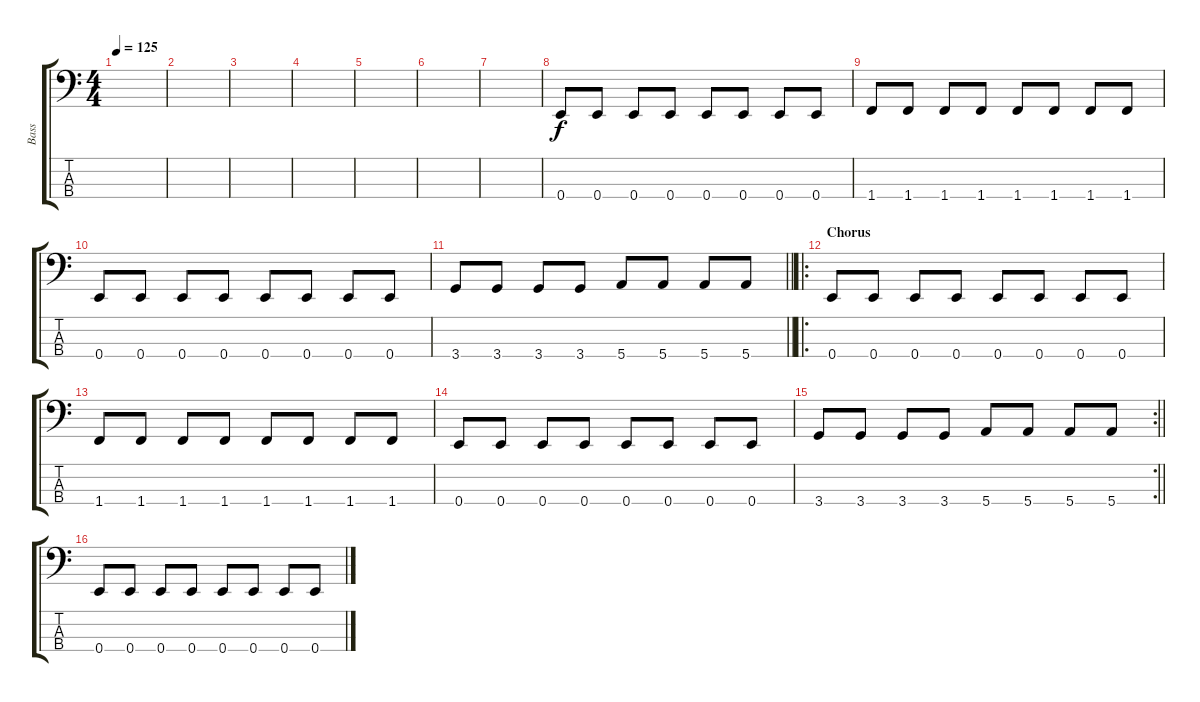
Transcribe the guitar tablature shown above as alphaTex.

\track ("Bass" "Bass") {instrument electricbasspick}
\staff {score tabs}
\tuning (G2 D2 A1 E1) {hide}
\ts (4 4)
\tempo 125
\clef f4
\ks c
|
|
|
|
|
|
|
0.4.8 0.4.8 0.4.8 0.4.8 0.4.8 0.4.8 0.4.8 0.4.8 |
1.4.8 1.4.8 1.4.8 1.4.8 1.4.8 1.4.8 1.4.8 1.4.8 |
0.4.8 0.4.8 0.4.8 0.4.8 0.4.8 0.4.8 0.4.8 0.4.8 |
\barLineRight lightlight
3.4.8 3.4.8 3.4.8 3.4.8 5.4.8 5.4.8 5.4.8 5.4.8 |
\ro
\section ("" "Chorus")
0.4.8 0.4.8 0.4.8 0.4.8 0.4.8 0.4.8 0.4.8 0.4.8 |
1.4.8 1.4.8 1.4.8 1.4.8 1.4.8 1.4.8 1.4.8 1.4.8 |
0.4.8 0.4.8 0.4.8 0.4.8 0.4.8 0.4.8 0.4.8 0.4.8 |
\rc 2
\barLineRight lightlight
3.4.8 3.4.8 3.4.8 3.4.8 5.4.8 5.4.8 5.4.8 5.4.8 |
0.4.8 0.4.8 0.4.8 0.4.8 0.4.8 0.4.8 0.4.8 0.4.8
